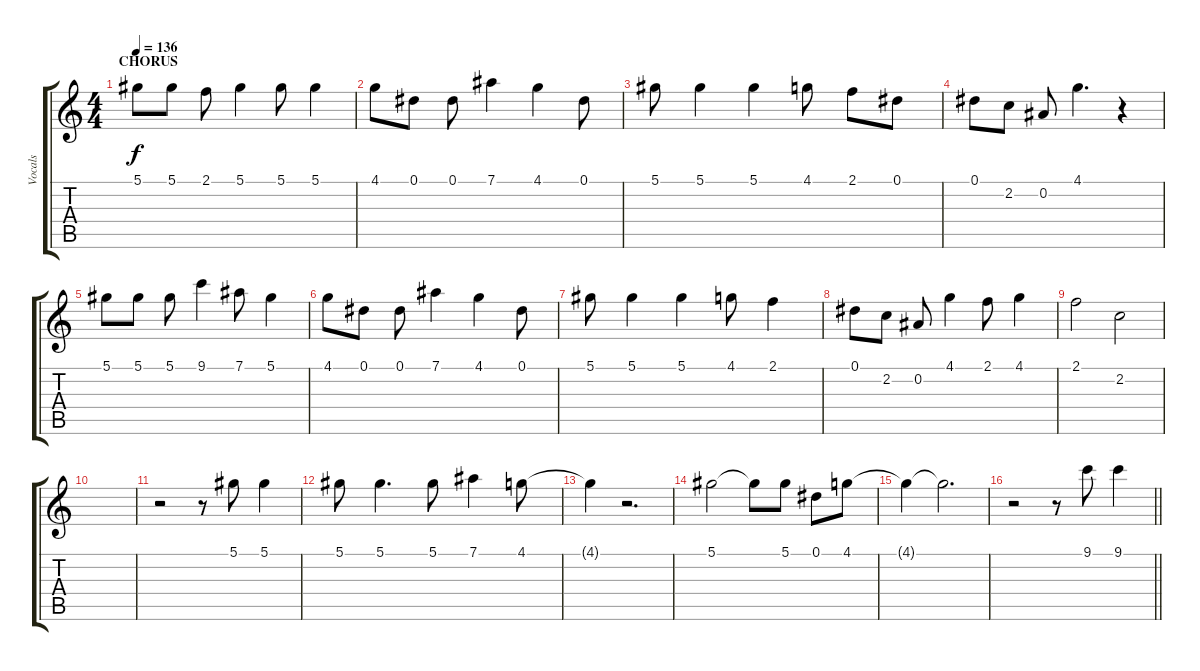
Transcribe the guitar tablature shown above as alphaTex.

\track ("Vocals" "Vocals") {instrument acousticguitarsteel}
\staff {score tabs}
\tuning (Eb4 Bb3 Gb3 Db3 Ab2 Eb2) {hide}
\ts (4 4)
\section ("" "CHORUS")
\tempo 136
\clef g2
\ks c
5.1.8{dy f} 5.1.8 2.1.8 5.1.4 5.1.8 5.1.4 |
4.1.8 0.1.8 0.1.8 7.1.4 4.1.4 0.1.8 |
5.1.8 5.1.4 5.1.4 4.1.8 2.1.8 0.1.8 |
0.1.8 2.2.8 0.2.8 4.1.4{d} r.4 |
5.1.8 5.1.8 5.1.8 9.1.4 7.1.8 5.1.4 |
4.1.8 0.1.8 0.1.8 7.1.4 4.1.4 0.1.8 |
5.1.8 5.1.4 5.1.4 4.1.8 2.1.4 |
0.1.8 2.2.8 0.2.8 4.1.4 2.1.8 4.1.4 |
2.1.2 2.2.2 |
|
r.2 r.8 5.1.8 5.1.4 |
5.1.8 5.1.4{d} 5.1.8 7.1.4 4.1.8 |
4.1{t}.4 r.2{d} |
5.1.2 5.1{t}.8 5.1.8 0.1.8 4.1.8 |
4.1{t}.4 4.1{t}.2{d} |
\barLineRight lightlight
r.2 r.8 9.1.8 9.1.4
